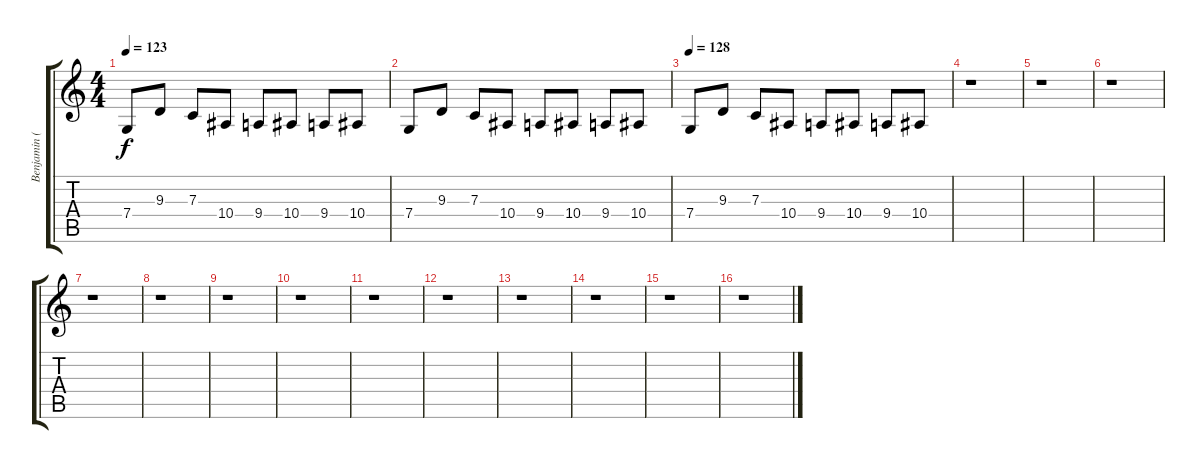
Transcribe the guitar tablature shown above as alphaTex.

\track ("Benjamin (KeybMid)" "Benjamin (") {instrument churchorgan}
\staff {score tabs}
\tuning (D4 A3 F3 C3 G2 D2) {hide}
\ts (4 4)
\tempo 123
\clef g2
\ks c
7.4.8{dy f} 9.3.8 7.3.8 10.4.8 9.4.8 10.4.8 9.4.8 10.4.8 |
7.4.8 9.3.8 7.3.8 10.4.8 9.4.8 10.4.8 9.4.8 10.4.8 |
\tempo 128
7.4.8 9.3.8 7.3.8 10.4.8 9.4.8 10.4.8 9.4.8 10.4.8 |
r.1 |
r.1 |
r.1 |
r.1 |
r.1 |
r.1 |
r.1 |
r.1 |
r.1 |
r.1 |
r.1 |
r.1 |
r.1
